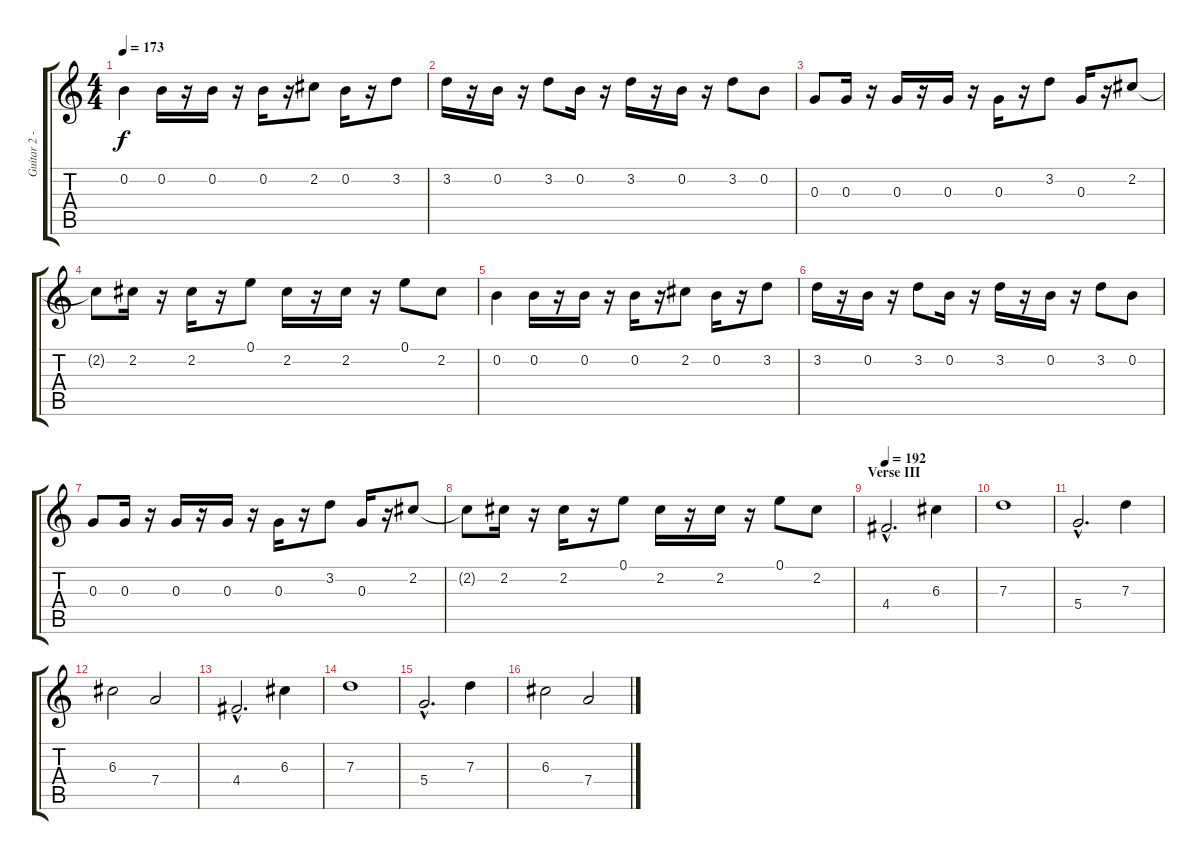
\track ("Guitar 2 - Erik" "Guitar 2 -") {instrument distortionguitar}
\staff {score tabs}
\tuning (E4 B3 G3 D3 A2 E2) {hide}
\ts (4 4)
\tempo 173
\clef g2
\ks c
0.2.4{dy f} 0.2.16 r.16 0.2.16 r.16 0.2.16 r.16 2.2.8 0.2.16 r.16 3.2.8 |
3.2.16 r.16 0.2.16 r.16 3.2.8 0.2.16 r.16 3.2.16 r.16 0.2.16 r.16 3.2.8 0.2.8 |
0.3.8 0.3.16 r.16 0.3.16 r.16 0.3.16 r.16 0.3.16 r.16 3.2.8 0.3.16 r.16 2.2.8 |
2.2{t}.8 2.2.16 r.16 2.2.16 r.16 0.1.8 2.2.16 r.16 2.2.16 r.16 0.1.8 2.2.8 |
0.2.4 0.2.16 r.16 0.2.16 r.16 0.2.16 r.16 2.2.8 0.2.16 r.16 3.2.8 |
3.2.16 r.16 0.2.16 r.16 3.2.8 0.2.16 r.16 3.2.16 r.16 0.2.16 r.16 3.2.8 0.2.8 |
0.3.8 0.3.16 r.16 0.3.16 r.16 0.3.16 r.16 0.3.16 r.16 3.2.8 0.3.16 r.16 2.2.8 |
2.2{t}.8 2.2.16 r.16 2.2.16 r.16 0.1.8 2.2.16 r.16 2.2.16 r.16 0.1.8 2.2.8 |
\section ("" "Verse III")
\tempo 192
4.4{hac}.2{d} 6.3.4 |
7.3.1 |
5.4{hac}.2{d} 7.3.4 |
6.3.2 7.4.2 |
4.4{hac}.2{d} 6.3.4 |
7.3.1 |
5.4{hac}.2{d} 7.3.4 |
6.3.2 7.4.2
